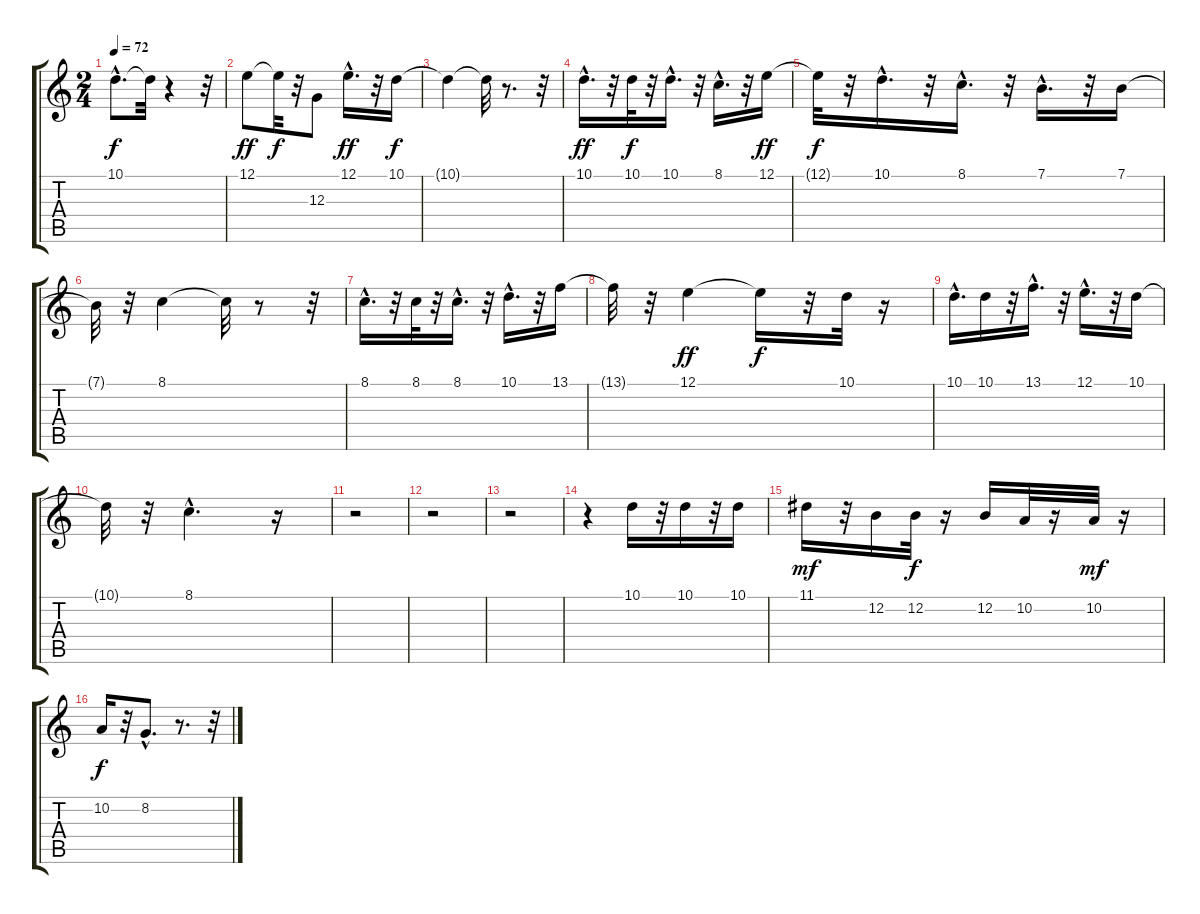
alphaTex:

\track "" {instrument flute}
\staff {score tabs}
\tuning (E4 B3 G3 D3 A2 E2) {hide}
\ts (2 4)
\tempo 72
\clef g2
\ks c
10.1{hac t}.8{d dy f} 10.1{t}.32 r.4 r.32 |
12.1.8{dy ff} 12.1{t}.32{dy f} r.32 12.3.8 12.1{hac}.16{d dy ff} r.32 10.1.16{dy f} |
10.1{t}.4 10.1{t}.32 r.8{d} r.32 |
10.1{hac}.16{d dy ff} r.32 10.1.32{dy f} r.32 10.1{hac}.16{d} r.32 8.1{hac}.16{d} r.32 12.1.16{dy ff} |
12.1{t}.32{dy f} r.32 10.1{hac}.16{d} r.32 8.1{hac}.16{d} r.32 7.1{hac}.16{d} r.32 7.1.16 |
7.1{t}.32 r.32 8.1.4 8.1{t}.32 r.8 r.32 |
8.1{hac}.16{d} r.32 8.1.32 r.32 8.1{hac}.16{d} r.32 10.1{hac}.16{d} r.32 13.1.16 |
13.1{t}.32 r.32 12.1.4{dy ff} 12.1{t}.16{dy f} r.32 10.1.32 r.16 |
10.1{hac}.16{d} 10.1.16 r.32 13.1{hac}.16{d} r.32 12.1{hac}.16{d} r.32 10.1.16 |
10.1{t}.32 r.32 8.1{hac}.4{d} r.16 |
r.2 |
r.2 |
r.2 |
r.4 10.1.16 r.32 10.1.16 r.32 10.1.16 |
11.1.16{dy mf} r.32 12.2.16 12.2.32{dy f} r.16 12.2.16 10.2.32 r.16 10.2.32{dy mf} r.16 |
10.2.16{dy f} r.32 8.2{hac}.8{d} r.8{d} r.32
